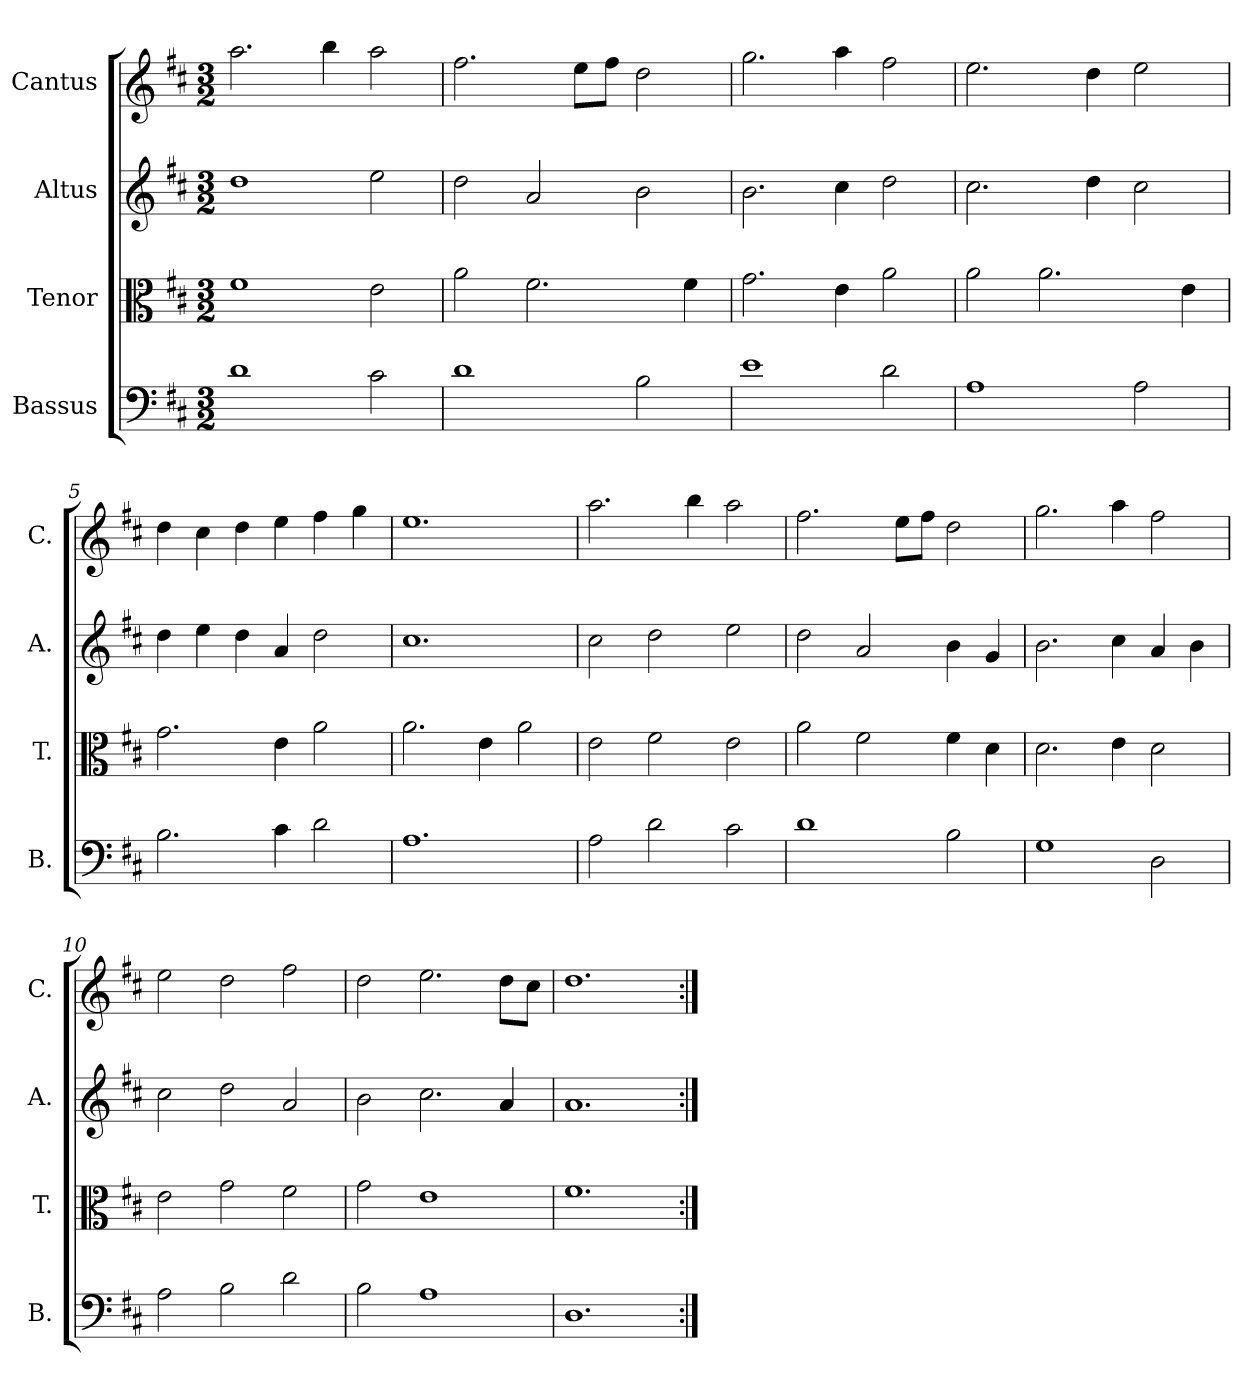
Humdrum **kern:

**kern	**kern	**kern	**kern
*part4	*part3	*part2	*part1
*staff4	*staff3	*staff2	*staff1
*I"Bassus	*I"Tenor	*I"Altus	*I"Cantus
*I'B.	*I'T.	*I'A.	*I'C.
*clefF4	*clefC3	*clefG2	*clefG2
*k[f#c#]	*k[f#c#]	*k[f#c#]	*k[f#c#]
*D:	*D:	*D:	*D:
*M3/2	*M3/2	*M3/2	*M3/2
=1	=1	=1	=1
1d\	1f#\	1dd\	2.aa\
.	.	.	4bb\
2c#\	2e\	2ee\	2aa\
=2	=2	=2	=2
1d\	2a\	2dd\	2.ff#\
.	2.f#\	2a/	.
.	.	.	8ee\L
.	.	.	8ff#\J
2B\	.	2b\	2dd\
.	4f#\	.	.
=3	=3	=3	=3
1e\	2.g\	2.b\	2.gg\
.	4e\	4cc#\	4aa\
2d\	2a\	2dd\	2ff#\
=4	=4	=4	=4
1A\	2a\	2.cc#\	2.ee\
.	2.a\	.	.
.	.	4dd\	4dd\
2A\	.	2cc#\	2ee\
.	4e\	.	.
=5	=5	=5	=5
2.B\	2.g\	4dd\	4dd\
.	.	4ee\	4cc#\
.	.	4dd\	4dd\
4c#\	4e\	4a/	4ee\
2d\	2a\	2dd\	4ff#\
.	.	.	4gg\
=6	=6	=6	=6
1.A\	2.a\	1.cc#\	1.ee\
.	4e\	.	.
.	2a\	.	.
!!LO:LB:g=z
=7	=7	=7	=7
2A\	2e\	2cc#\	2.aa\
2d\	2f#\	2dd\	.
.	.	.	4bb\
2c#\	2e\	2ee\	2aa\
=8	=8	=8	=8
1d\	2a\	2dd\	2.ff#\
.	2f#\	2a/	.
.	.	.	8ee\L
.	.	.	8ff#\J
2B\	4f#\	4b\	2dd\
.	4d\	4g/	.
=9	=9	=9	=9
1G\	2.d\	2.b\	2.gg\
.	4e\	4cc#\	4aa\
2D\	2d\	4a/	2ff#\
.	.	4b\	.
=10	=10	=10	=10
2A\	2e\	2cc#\	2ee\
2B\	2g\	2dd\	2dd\
2d\	2f#\	2a/	2ff#\
=11	=11	=11	=11
2B\	2g\	2b\	2dd\
1A\	1e\	2.cc#\	2.ee\
.	.	4a/	8dd\L
.	.	.	8cc#\J
=12	=12	=12	=12
1.D\	1.f#\	1.a/	1.dd\
=:|!	=:|!	=:|!	=:|!
*-	*-	*-	*-
